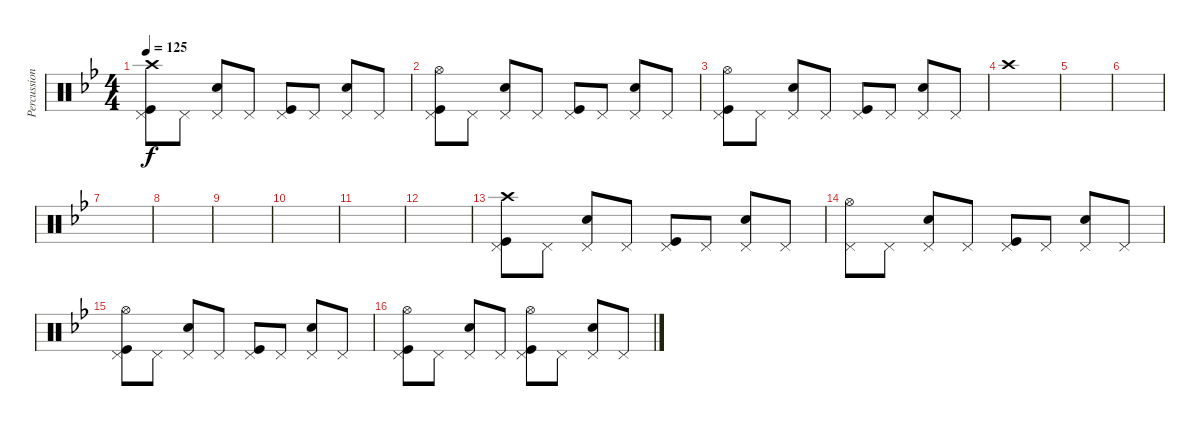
\track ("Percussion" "Percussion") {instrument percussion}
\staff {score}
\articulation defaults
\ts (4 4)
\tempo 125
\clef neutral
\ks bb
("Crash high (hit)" "Kick (hit)" "Pedal Hi-Hat (hit)").8{dy f} "Pedal Hi-Hat (hit)".8 ("Snare (hit) 2" "Pedal Hi-Hat (hit)").8 "Pedal Hi-Hat (hit)".8 ("Kick (hit)" "Pedal Hi-Hat (hit)").8 "Pedal Hi-Hat (hit)".8 ("Snare (hit) 2" "Pedal Hi-Hat (hit)").8 "Pedal Hi-Hat (hit)".8 |
("Hi-Hat (open)" "Kick (hit)" "Pedal Hi-Hat (hit)").8 "Pedal Hi-Hat (hit)".8 ("Snare (hit) 2" "Pedal Hi-Hat (hit)").8 "Pedal Hi-Hat (hit)".8 ("Kick (hit)" "Pedal Hi-Hat (hit)").8 "Pedal Hi-Hat (hit)".8 ("Snare (hit) 2" "Pedal Hi-Hat (hit)").8 "Pedal Hi-Hat (hit)".8 |
("Hi-Hat (open)" "Kick (hit)" "Pedal Hi-Hat (hit)").8 "Pedal Hi-Hat (hit)".8 ("Snare (hit) 2" "Pedal Hi-Hat (hit)").8 "Pedal Hi-Hat (hit)".8 ("Kick (hit)" "Pedal Hi-Hat (hit)").8 "Pedal Hi-Hat (hit)".8 ("Snare (hit) 2" "Pedal Hi-Hat (hit)").8 "Pedal Hi-Hat (hit)".8 |
"Crash high (hit)".1 |
|
|
|
|
|
|
|
|
("Crash high (hit)" "Kick (hit)" "Pedal Hi-Hat (hit)").8 "Pedal Hi-Hat (hit)".8 ("Snare (hit) 2" "Pedal Hi-Hat (hit)").8 "Pedal Hi-Hat (hit)".8 ("Kick (hit)" "Pedal Hi-Hat (hit)").8 "Pedal Hi-Hat (hit)".8 ("Snare (hit) 2" "Pedal Hi-Hat (hit)").8 "Pedal Hi-Hat (hit)".8 |
("Hi-Hat (open)" "Pedal Hi-Hat (hit)").8 "Pedal Hi-Hat (hit)".8 ("Snare (hit) 2" "Pedal Hi-Hat (hit)").8 "Pedal Hi-Hat (hit)".8 ("Kick (hit)" "Pedal Hi-Hat (hit)").8 "Pedal Hi-Hat (hit)".8 ("Snare (hit) 2" "Pedal Hi-Hat (hit)").8 "Pedal Hi-Hat (hit)".8 |
("Hi-Hat (open)" "Kick (hit)" "Pedal Hi-Hat (hit)").8 "Pedal Hi-Hat (hit)".8 ("Snare (hit) 2" "Pedal Hi-Hat (hit)").8 "Pedal Hi-Hat (hit)".8 ("Kick (hit)" "Pedal Hi-Hat (hit)").8 "Pedal Hi-Hat (hit)".8 ("Snare (hit) 2" "Pedal Hi-Hat (hit)").8 "Pedal Hi-Hat (hit)".8 |
("Hi-Hat (open)" "Kick (hit)" "Pedal Hi-Hat (hit)").8 "Pedal Hi-Hat (hit)".8 ("Snare (hit) 2" "Pedal Hi-Hat (hit)").8 "Pedal Hi-Hat (hit)".8 ("Hi-Hat (open)" "Kick (hit)" "Pedal Hi-Hat (hit)").8 "Pedal Hi-Hat (hit)".8 ("Snare (hit) 2" "Pedal Hi-Hat (hit)").8 "Pedal Hi-Hat (hit)".8
